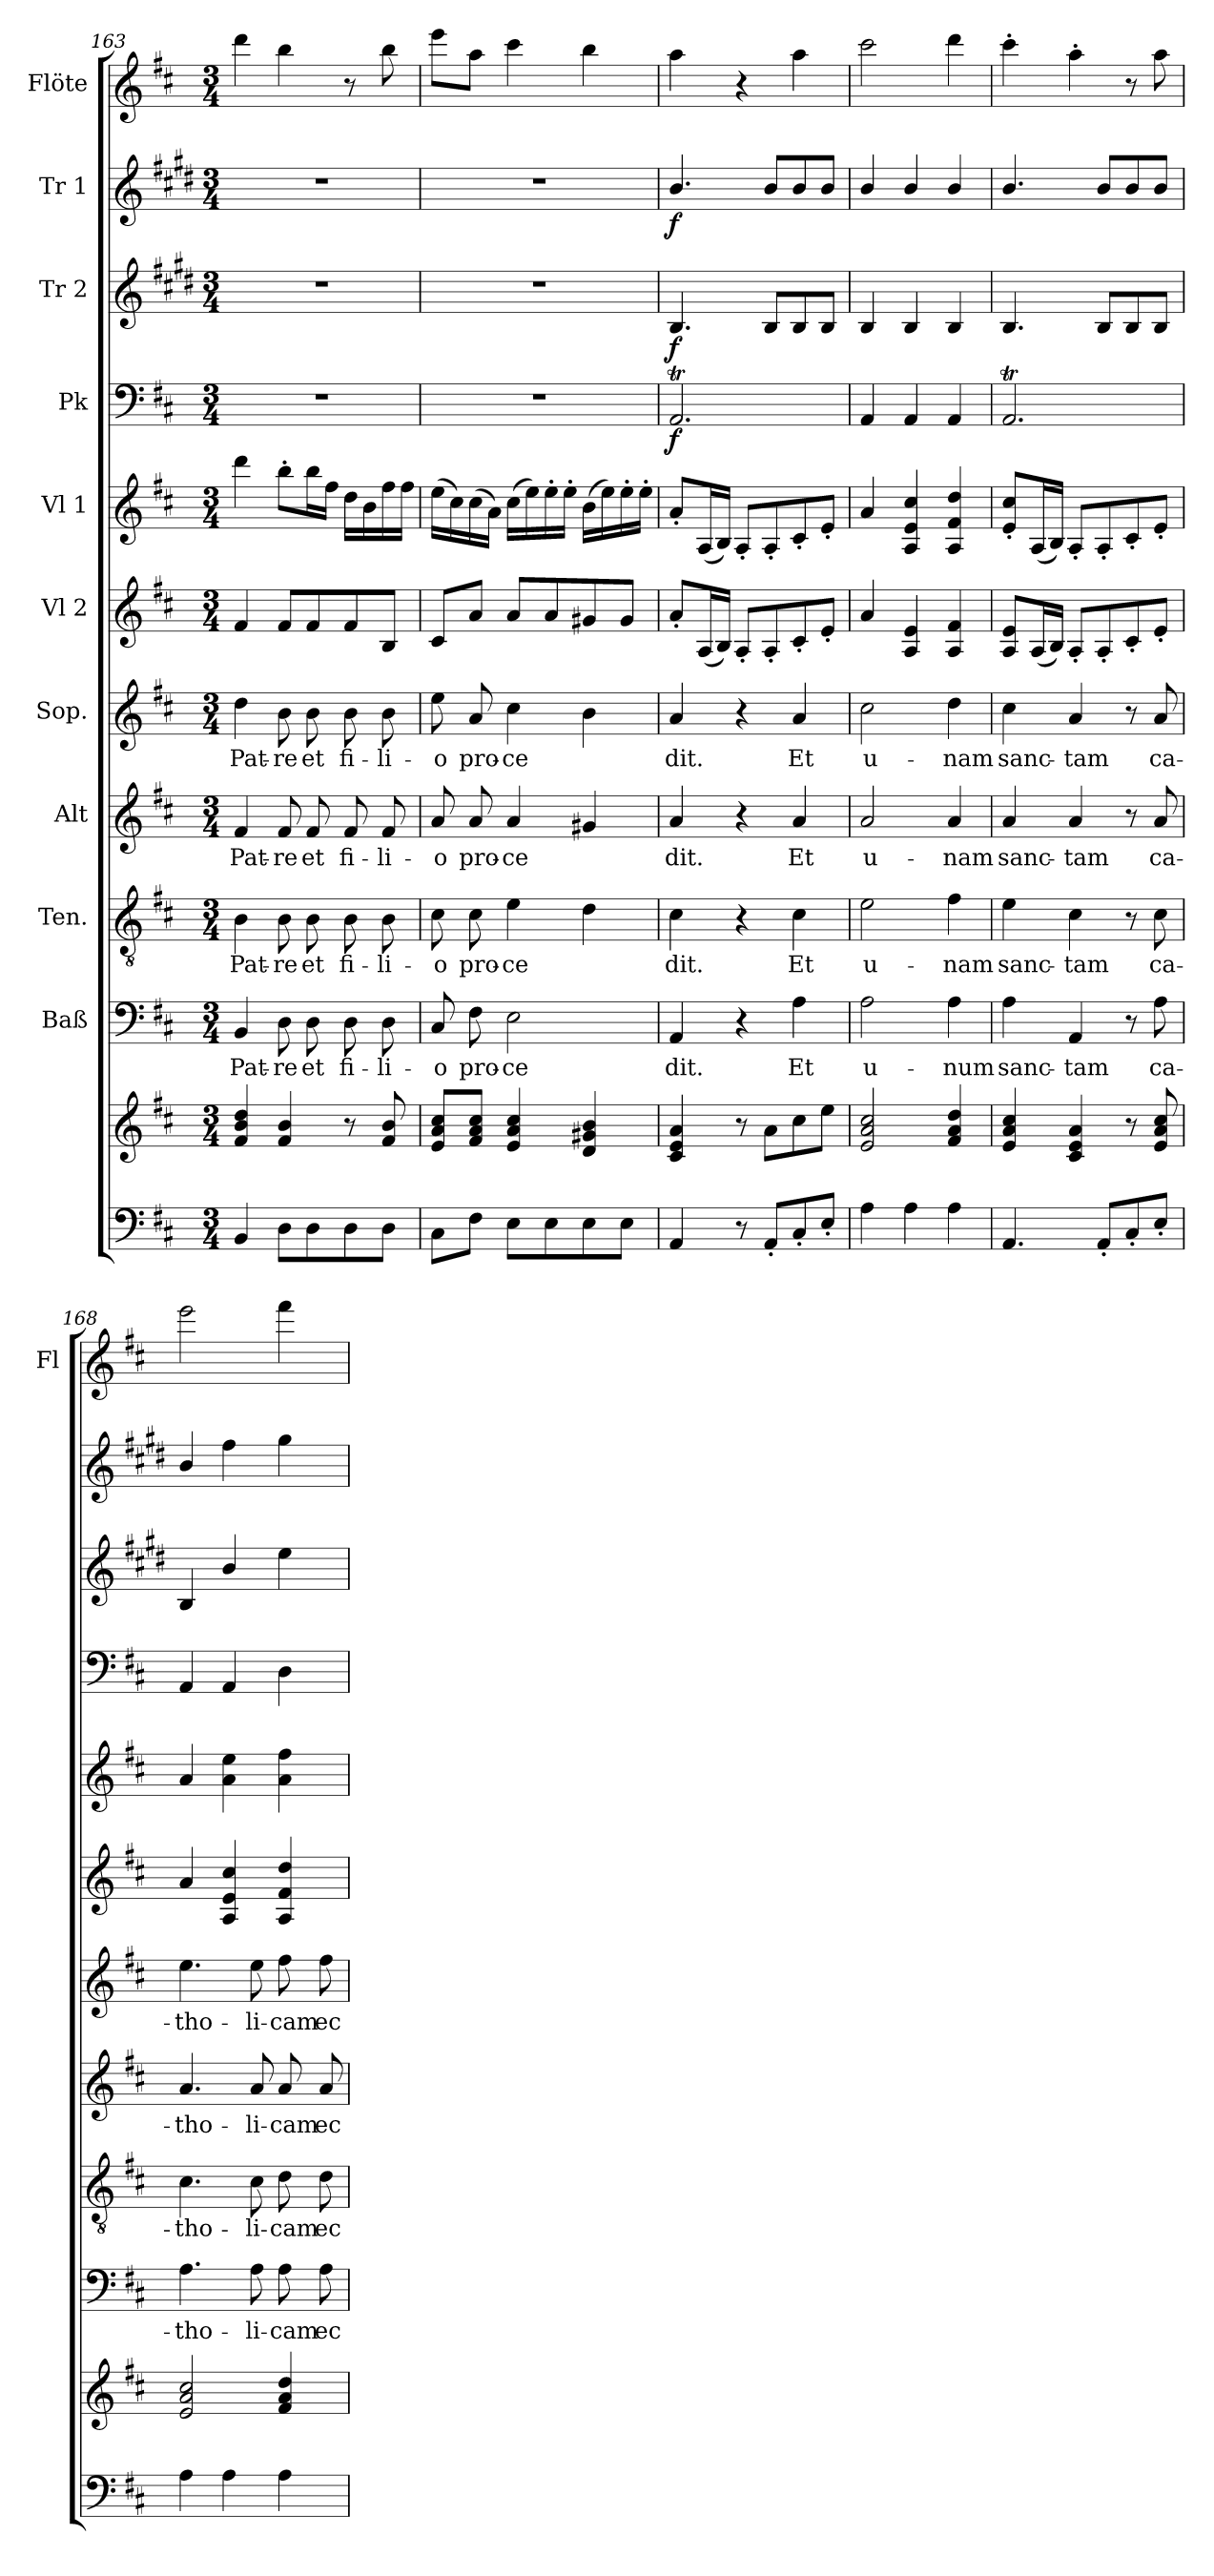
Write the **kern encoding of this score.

**kern	**kern	**kern	**text	**kern	**text	**kern	**text	**kern	**text	**kern	**kern	**kern	**dynam	**kern	**dynam	**kern	**dynam	**kern
*part11	*part11	*part10	*part10	*part9	*part9	*part8	*part8	*part7	*part7	*part6	*part5	*part4	*part4	*part3	*part3	*part2	*part2	*part1
*staff12	*staff11	*staff10	*staff10	*staff9	*staff9	*staff8	*staff8	*staff7	*staff7	*staff6	*staff5	*staff4	*staff4	*staff3	*staff3	*staff2	*staff2	*staff1
*	*	*I"Baß	*	*I"Ten.	*	*I"Alt	*	*I"Sop.	*	*I"Vl 2	*I"Vl 1	*I"Pk	*	*I"Tr 2	*	*I"Tr 1	*	*I"Flöte
*	*	*	*	*	*	*	*	*	*	*	*	*	*	*	*	*	*	*I'Fl
*clefF4	*clefG2	*clefF4	*	*clefGv2	*	*clefG2	*	*clefG2	*	*clefG2	*clefG2	*clefF4	*	*clefG2	*	*clefG2	*	*clefG2
*	*	*	*	*	*	*	*	*	*	*	*	*	*	*ITrd1c2	*	*ITrd1c2	*	*
*k[f#c#]	*k[f#c#]	*k[f#c#]	*	*k[f#c#]	*	*k[f#c#]	*	*k[f#c#]	*	*k[f#c#]	*k[f#c#]	*k[f#c#]	*	*k[f#c#]	*	*k[f#c#]	*	*k[f#c#]
*D:	*D:	*D:	*	*D:	*	*D:	*	*D:	*	*D:	*D:	*D:	*	*D:	*	*D:	*	*D:
*M3/4	*M3/4	*M3/4	*	*M3/4	*	*M3/4	*	*M3/4	*	*M3/4	*M3/4	*M3/4	*	*M3/4	*	*M3/4	*	*M3/4
=163	=163	=163	=163	=163	=163	=163	=163	=163	=163	=163	=163	=163	=163	=163	=163	=163	=163	=163
!	!	!	!LO:LY:b	!	!LO:LY:b	!	!LO:LY:b	!	!LO:LY:b	!	!	!	!	!	!	!	!	!
4BB/	4f#/ 4b/ 4dd/	4BB/	Pat-	4B\	Pat-	4f#/	Pat-	4dd\	Pat-	4f#/	4ddd\	2.r	.	2.r	.	2.r	.	4ddd\
!	!	!	!LO:LY:b	!	!LO:LY:b	!	!LO:LY:b	!	!LO:LY:b	!	!	!	!	!	!	!	!	!
8D\L	4f#/ 4b/	8D\	-re	8B\	-re	8f#/	-re	8b\	-re	8f#/L	8bb'>\L	.	.	.	.	.	.	4bb\
!	!	!	!LO:LY:b	!	!LO:LY:b	!	!LO:LY:b	!	!LO:LY:b	!	!	!	!	!	!	!	!	!
8D\	.	8D\	et	8B\	et	8f#/	et	8b\	et	8f#/	16bb\L	.	.	.	.	.	.	.
.	.	.	.	.	.	.	.	.	.	.	16ff#\JJ	.	.	.	.	.	.	.
!	!	!	!LO:LY:b	!	!LO:LY:b	!	!LO:LY:b	!	!LO:LY:b	!	!	!	!	!	!	!	!	!
8D\	8r	8D\	fi-	8B\	fi-	8f#/	fi-	8b\	fi-	8f#/	16dd\LL	.	.	.	.	.	.	8r
.	.	.	.	.	.	.	.	.	.	.	16b\	.	.	.	.	.	.	.
!	!	!	!LO:LY:b	!	!LO:LY:b	!	!LO:LY:b	!	!LO:LY:b	!	!	!	!	!	!	!	!	!
8D\J	8f#/ 8b/	8D\	-li-	8B\	-li-	8f#/	-li-	8b\	-li-	8B/J	16ff#\	.	.	.	.	.	.	8bb\
.	.	.	.	.	.	.	.	.	.	.	16ff#\JJ	.	.	.	.	.	.	.
=164	=164	=164	=164	=164	=164	=164	=164	=164	=164	=164	=164	=164	=164	=164	=164	=164	=164	=164
!	!	!	!LO:LY:b	!	!LO:LY:b	!	!LO:LY:b	!	!LO:LY:b	!	!	!	!	!	!	!	!	!
8C#\L	8e/ 8a/ 8cc#/L	8C#/	-o	8c#\	-o	8a/	-o	8ee\	-o	8c#/L	(>16ee\LL	2.r	.	2.r	.	2.r	.	8eee\L
.	.	.	.	.	.	.	.	.	.	.	16cc#\)	.	.	.	.	.	.	.
!	!	!	!LO:LY:b	!	!LO:LY:b	!	!LO:LY:b	!	!LO:LY:b	!	!	!	!	!	!	!	!	!
8F#\J	8f#/ 8a/ 8cc#/J	8F#\	pro-	8c#\	pro-	8a/	pro-	8a/	pro-	8a/J	(>16cc#\	.	.	.	.	.	.	8aa\J
.	.	.	.	.	.	.	.	.	.	.	16a\JJ)	.	.	.	.	.	.	.
!	!	!	!LO:LY:b	!	!LO:LY:b	!	!LO:LY:b	!	!LO:LY:b	!	!	!	!	!	!	!	!	!
8E\L	4e/ 4a/ 4cc#/	2E\	-ce	4e\	-ce	4a/	-ce	4cc#\	-ce	8a/L	(>16cc#\LL	.	.	.	.	.	.	4ccc#\
.	.	.	.	.	.	.	.	.	.	.	16ee\)	.	.	.	.	.	.	.
8E\	.	.	.	.	.	.	.	.	.	8a/	16ee'>\	.	.	.	.	.	.	.
.	.	.	.	.	.	.	.	.	.	.	16ee'>\JJ	.	.	.	.	.	.	.
8E\	4d/ 4g#X/ 4b/	.	.	4d\	.	4g#X/	.	4b\	.	8g#X/	(>16b\LL	.	.	.	.	.	.	4bb\
.	.	.	.	.	.	.	.	.	.	.	16ee\)	.	.	.	.	.	.	.
8E\J	.	.	.	.	.	.	.	.	.	8g#/J	16ee'>\	.	.	.	.	.	.	.
.	.	.	.	.	.	.	.	.	.	.	16ee'>\JJ	.	.	.	.	.	.	.
!!LO:PB:g=z
=165	=165	=165	=165	=165	=165	=165	=165	=165	=165	=165	=165	=165	=165	=165	=165	=165	=165	=165
!	!	!	!LO:LY:b	!	!LO:LY:b	!	!LO:LY:b	!	!LO:LY:b	!	!	!	!LO:DY:b	!	!LO:DY:b	!	!LO:DY:b	!
4AA/	4c#/ 4e/ 4a/	4AA/	dit.	4c#\	dit.	4a/	dit.	4a/	dit.	8a'</L	8a'</L	2.AAT/	f	4.A/	f	4.a/	f	4aa\
.	.	.	.	.	.	.	.	.	.	(<16A/L	(<16A/L	.	.	.	.	.	.	.
.	.	.	.	.	.	.	.	.	.	16B/JJ)	16B/JJ)	.	.	.	.	.	.	.
8r	8r	4r	.	4r	.	4r	.	4r	.	8A'</L	8A'</L	.	.	.	.	.	.	4r
8AA'</L	8a\L	.	.	.	.	.	.	.	.	8A'</	8A'</	.	.	8A/L	.	8a/L	.	.
!	!	!	!LO:LY:b	!	!LO:LY:b	!	!LO:LY:b	!	!LO:LY:b	!	!	!	!	!	!	!	!	!
8C#'</	8cc#\	4A\	Et	4c#\	Et	4a/	Et	4a/	Et	8c#'</	8c#'</	.	.	8A/	.	8a/	.	4aa\
8E'</J	8ee\J	.	.	.	.	.	.	.	.	8e'</J	8e'</J	.	.	8A/J	.	8a/J	.	.
=166	=166	=166	=166	=166	=166	=166	=166	=166	=166	=166	=166	=166	=166	=166	=166	=166	=166	=166
!	!	!	!LO:LY:b	!	!LO:LY:b	!	!LO:LY:b	!	!LO:LY:b	!	!	!	!	!	!	!	!	!
4A\	2e/ 2a/ 2cc#/	2A\	u-	2e\	u-	2a/	u-	2cc#\	u-	4a/	4a/	4AA/	.	4A/	.	4a/	.	2ccc#\
4A\	.	.	.	.	.	.	.	.	.	4A/ 4e/	4A/ 4e/ 4cc#/	4AA/	.	4A/	.	4a/	.	.
!	!	!	!LO:LY:b	!	!LO:LY:b	!	!LO:LY:b	!	!LO:LY:b	!	!	!	!	!	!	!	!	!
4A\	4f#/ 4a/ 4dd/	4A\	-num	4f#\	-nam	4a/	-nam	4dd\	-nam	4A/ 4f#/	4A/ 4f#/ 4dd/	4AA/	.	4A/	.	4a/	.	4ddd\
=167	=167	=167	=167	=167	=167	=167	=167	=167	=167	=167	=167	=167	=167	=167	=167	=167	=167	=167
!	!	!	!LO:LY:b	!	!LO:LY:b	!	!LO:LY:b	!	!LO:LY:b	!	!	!	!	!	!	!	!	!
4.AA/	4e/ 4a/ 4cc#/	4A\	sanc-	4e\	sanc-	4a/	sanc-	4cc#\	sanc-	8A/ 8e/L	8e/'< 8cc#/'<L	2.AAT/	.	4.A/	.	4.a/	.	4ccc#'>\
.	.	.	.	.	.	.	.	.	.	(<16A/L	(<16A/L	.	.	.	.	.	.	.
.	.	.	.	.	.	.	.	.	.	16B/JJ)	16B/JJ)	.	.	.	.	.	.	.
!	!	!	!LO:LY:b	!	!LO:LY:b	!	!LO:LY:b	!	!LO:LY:b	!	!	!	!	!	!	!	!	!
.	4c#/ 4e/ 4a/	4AA/	-tam	4c#\	-tam	4a/	-tam	4a/	-tam	8A'</L	8A'</L	.	.	.	.	.	.	4aa'>\
8AA'</L	.	.	.	.	.	.	.	.	.	8A'</	8A'</	.	.	8A/L	.	8a/L	.	.
8C#'</	8r	8r	.	8r	.	8r	.	8r	.	8c#'</	8c#'</	.	.	8A/	.	8a/	.	8r
!	!	!	!LO:LY:b	!	!LO:LY:b	!	!LO:LY:b	!	!LO:LY:b	!	!	!	!	!	!	!	!	!
8E'</J	8e/ 8a/ 8cc#/	8A\	ca-	8c#\	ca-	8a/	ca-	8a/	ca-	8e'</J	8e'</J	.	.	8A/J	.	8a/J	.	8aa\
=168	=168	=168	=168	=168	=168	=168	=168	=168	=168	=168	=168	=168	=168	=168	=168	=168	=168	=168
!	!	!	!LO:LY:b	!	!LO:LY:b	!	!LO:LY:b	!	!LO:LY:b	!	!	!	!	!	!	!	!	!
4A\	2e/ 2a/ 2cc#/	4.A\	-tho-	4.c#\	-tho-	4.a/	-tho-	4.ee\	-tho-	4a/	4a/	4AA/	.	4A/	.	4a/	.	2eee\
4A\	.	.	.	.	.	.	.	.	.	4A/ 4e/ 4cc#/	4a\ 4ee\	4AA/	.	4a/	.	4ee\	.	.
!	!	!	!LO:LY:b	!	!LO:LY:b	!	!LO:LY:b	!	!LO:LY:b	!	!	!	!	!	!	!	!	!
.	.	8A\	-li-	8c#\	-li-	8a/	-li-	8ee\	-li-	.	.	.	.	.	.	.	.	.
!	!	!	!LO:LY:b	!	!LO:LY:b	!	!LO:LY:b	!	!LO:LY:b	!	!	!	!	!	!	!	!	!
4A\	4f#/ 4a/ 4dd/	8A\	-cam	8d\	-cam	8a/	-cam	8ff#\	-cam	4A/ 4f#/ 4dd/	4a\ 4ff#\	4D\	.	4dd\	.	4ff#\	.	4fff#\
!	!	!	!LO:LY:b	!	!LO:LY:b	!	!LO:LY:b	!	!LO:LY:b	!	!	!	!	!	!	!	!	!
.	.	8A\	ec-	8d\	ec-	8a/	ec-	8ff#\	ec-	.	.	.	.	.	.	.	.	.
=	=	=	=	=	=	=	=	=	=	=	=	=	=	=	=	=	=	=
*-	*-	*-	*-	*-	*-	*-	*-	*-	*-	*-	*-	*-	*-	*-	*-	*-	*-	*-
